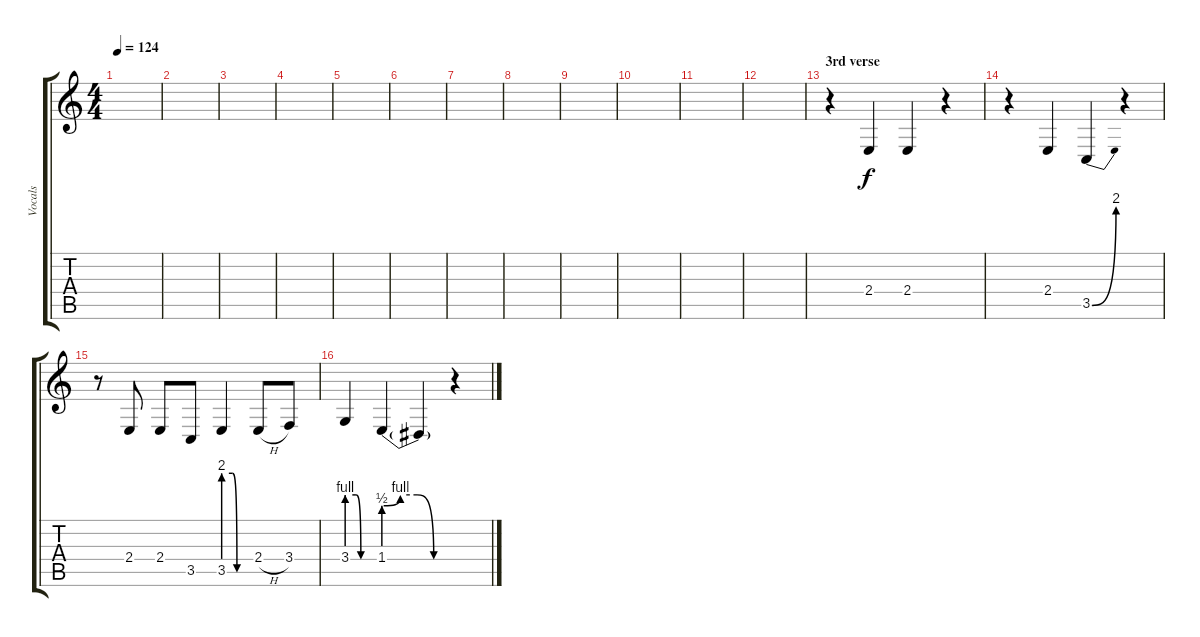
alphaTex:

\track ("Vocals" "Vocals") {instrument baritonesax}
\staff {score tabs}
\tuning (E4 B3 G3 D3 A2 E2) {hide}
\ts (4 4)
\tempo 124
\clef g2
\ks c
|
|
|
|
|
|
|
|
|
|
|
|
\section ("" "3rd verse")
r.4 2.4.4 2.4.4 r.4 |
r.4 2.4.4 3.5{be (bend 0 0 60 8)}.4 r.4 |
r.8 2.4.8 2.4.8 3.5.8 3.5{be (custom 0 8 20 8 30 0 40 0 60 0)}.4 2.4{h}.8 3.4.8 |
3.4{be (custom 0 4 20 4 31 0 40 0 60 0)}.4 1.4{be (custom 0 2 15 4 30 4 45 0 60 0)}.4 1.4{t}.4 r.4
